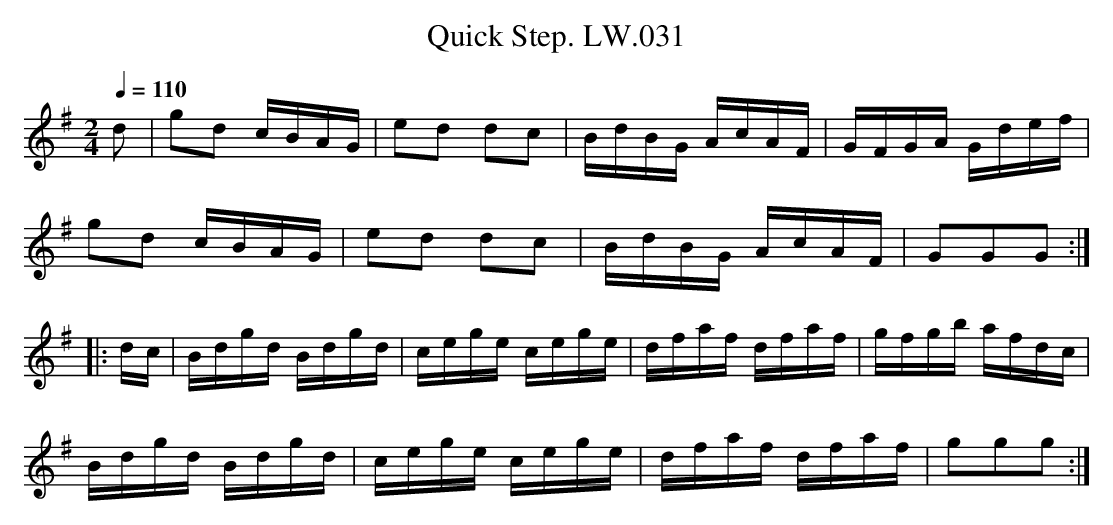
X:1
T:Quick Step. LW.031
M:2/4
Q:1/4=110
L:1/16
K:G
d2 | g2d2 cBAG | e2d2 d2c2 | BdBG AcAF | GFGA Gdef |
g2d2 cBAG | e2d2 d2c2 | BdBG AcAF | G2G2G2 :|
|: dc | Bdgd Bdgd | cege cege | dfaf dfaf | gfgb afdc |
Bdgd Bdgd | cege cege | dfaf dfaf | g2g2g2 :|
